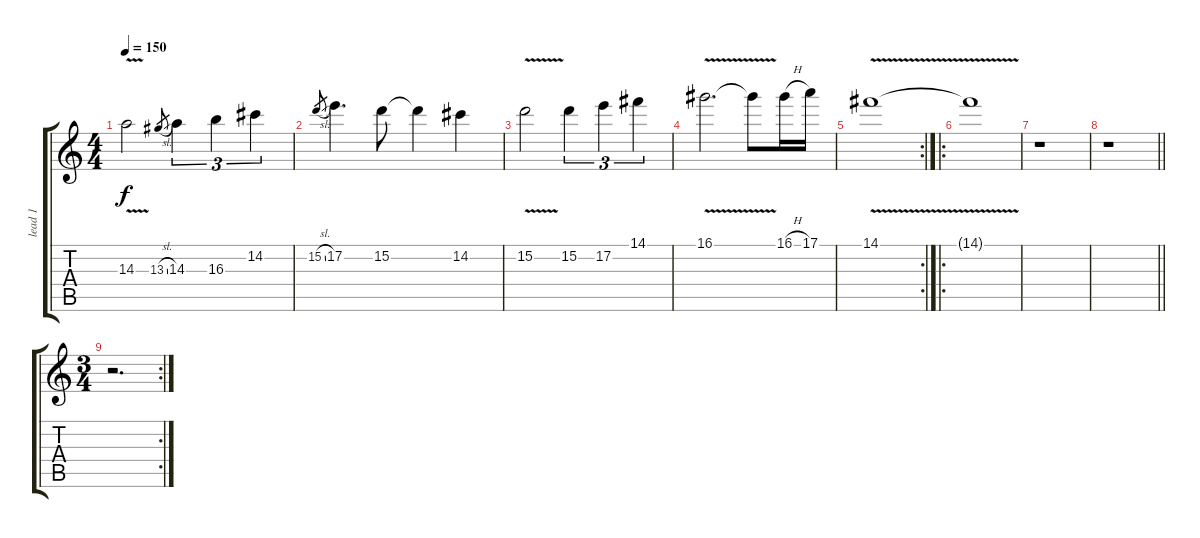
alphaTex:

\track ("lead 1" "lead 1") {instrument distortionguitar}
\staff {score tabs}
\tuning (E4 B3 G3 D3 A2 E2) {hide}
\ts (4 4)
\tempo 150
\clef g2
\ks c
14.3{v}.2{dy f} 13.3{sl}.8{gr} 14.3.4{tu (3 2)} 16.3.4{tu (3 2)} 14.2.4{tu (3 2)} |
15.2{sl}.8{gr} 17.2.4{d} 15.2.8 15.2{t}.4 14.2.4 |
15.2{v}.2 15.2.4{tu (3 2)} 17.2.4{tu (3 2)} 14.1.4{tu (3 2)} |
16.1{v}.2{d} 16.1{t}.8 16.1{h}.16 17.1.16 |
\rc 2
14.1{v}.1 |
\ro
14.1{v t}.1 |
r.1 |
\barLineRight lightlight
r.1 |
\rc 2
\ts (3 4)
r.2{d}
